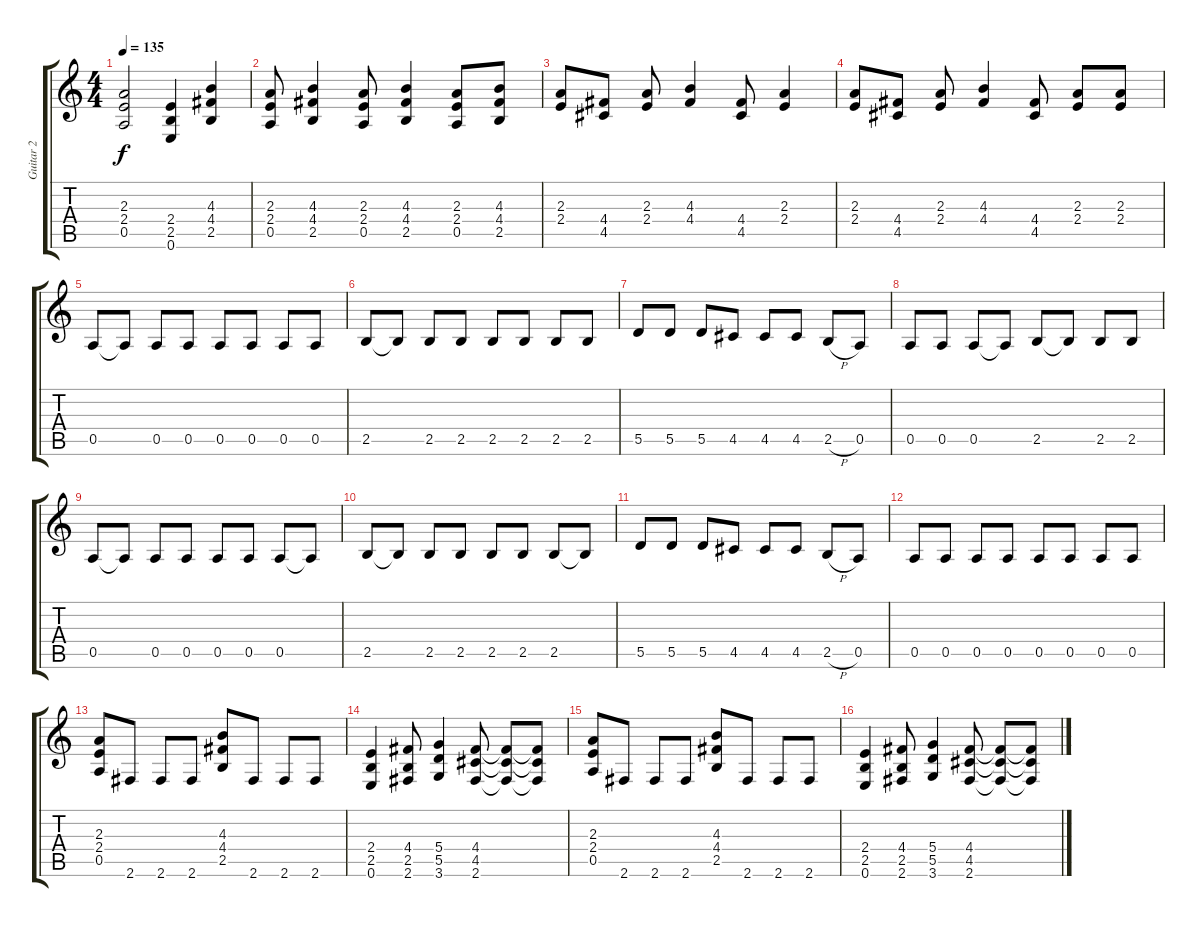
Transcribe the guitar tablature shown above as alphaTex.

\track ("Guitar 2" "Guitar 2") {instrument overdrivenguitar}
\staff {score tabs}
\tuning (E4 B3 G3 D3 A2 E2) {hide}
\ts (4 4)
\tempo 135
\clef g2
\ks c
(2.3 2.4 0.5).2{dy f} (2.4 2.5 0.6).4 (4.3 4.4 2.5).4 |
(2.3 2.4 0.5).8 (4.3 4.4 2.5).4 (2.3 2.4 0.5).8 (4.3 4.4 2.5).4 (2.3 2.4 0.5).8 (4.3 4.4 2.5).8 |
(2.3 2.4).8 (4.4 4.5).8 (2.3 2.4).8 (4.3 4.4).4 (4.4 4.5).8 (2.3 2.4).4 |
(2.3 2.4).8 (4.4 4.5).8 (2.3 2.4).8 (4.3 4.4).4 (4.4 4.5).8 (2.3 2.4).8 (2.3 2.4).8 |
0.5.8 0.5{t}.8 0.5.8 0.5.8 0.5.8 0.5.8 0.5.8 0.5.8 |
2.5.8 2.5{t}.8 2.5.8 2.5.8 2.5.8 2.5.8 2.5.8 2.5.8 |
5.5.8 5.5.8 5.5.8 4.5.8 4.5.8 4.5.8 2.5{h}.8 0.5.8 |
0.5.8 0.5.8 0.5.8 0.5{t}.8 2.5.8 2.5{t}.8 2.5.8 2.5.8 |
0.5.8 0.5{t}.8 0.5.8 0.5.8 0.5.8 0.5.8 0.5.8 0.5{t}.8 |
2.5.8 2.5{t}.8 2.5.8 2.5.8 2.5.8 2.5.8 2.5.8 2.5{t}.8 |
5.5.8 5.5.8 5.5.8 4.5.8 4.5.8 4.5.8 2.5{h}.8 0.5.8 |
0.5.8 0.5.8 0.5.8 0.5.8 0.5.8 0.5.8 0.5.8 0.5.8 |
(2.3 2.4 0.5).8 2.6.8 2.6.8 2.6.8 (4.3 4.4 2.5).8 2.6.8 2.6.8 2.6.8 |
(2.4 2.5 0.6).4 (4.4 2.5 2.6).8 (5.4 5.5 3.6).4 (4.4 4.5 2.6).8 (4.4{t} 4.5{t} 2.6{t}).8 (4.4{t} 4.5{t} 2.6{t}).8 |
(2.3 2.4 0.5).8 2.6.8 2.6.8 2.6.8 (4.3 4.4 2.5).8 2.6.8 2.6.8 2.6.8 |
(2.4 2.5 0.6).4 (4.4 2.5 2.6).8 (5.4 5.5 3.6).4 (4.4 4.5 2.6).8 (4.4{t} 4.5{t} 2.6{t}).8 (4.4{t} 4.5{t} 2.6{t}).8
